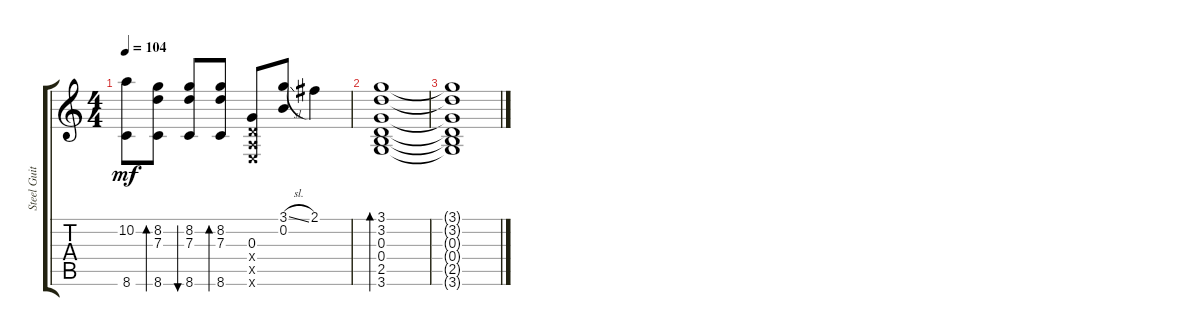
\track ("Steel Guitar" "Steel Guit") {instrument acousticguitarsteel}
\staff {score tabs}
\tuning (E4 B3 G3 D3 A2 E2) {hide}
\ts (4 4)
\tempo 104
\clef g2
\ks c
(10.2{t} 8.6{t}).8{dy mf} (8.2 7.3 8.6).8{bd 30} (8.2 7.3 8.6).8{bu 30} (8.2 7.3 8.6).8{bd 30} (0.3 0.4{x} 0.5{x} 0.6{x}).8 (3.1{sl} 0.2).8 2.1.4 |
(3.1 3.2 0.3 0.4 2.5 3.6).1{bd 240} |
(3.1{t} 3.2{t} 0.3{t} 0.4{t} 2.5{t} 3.6{t}).1
